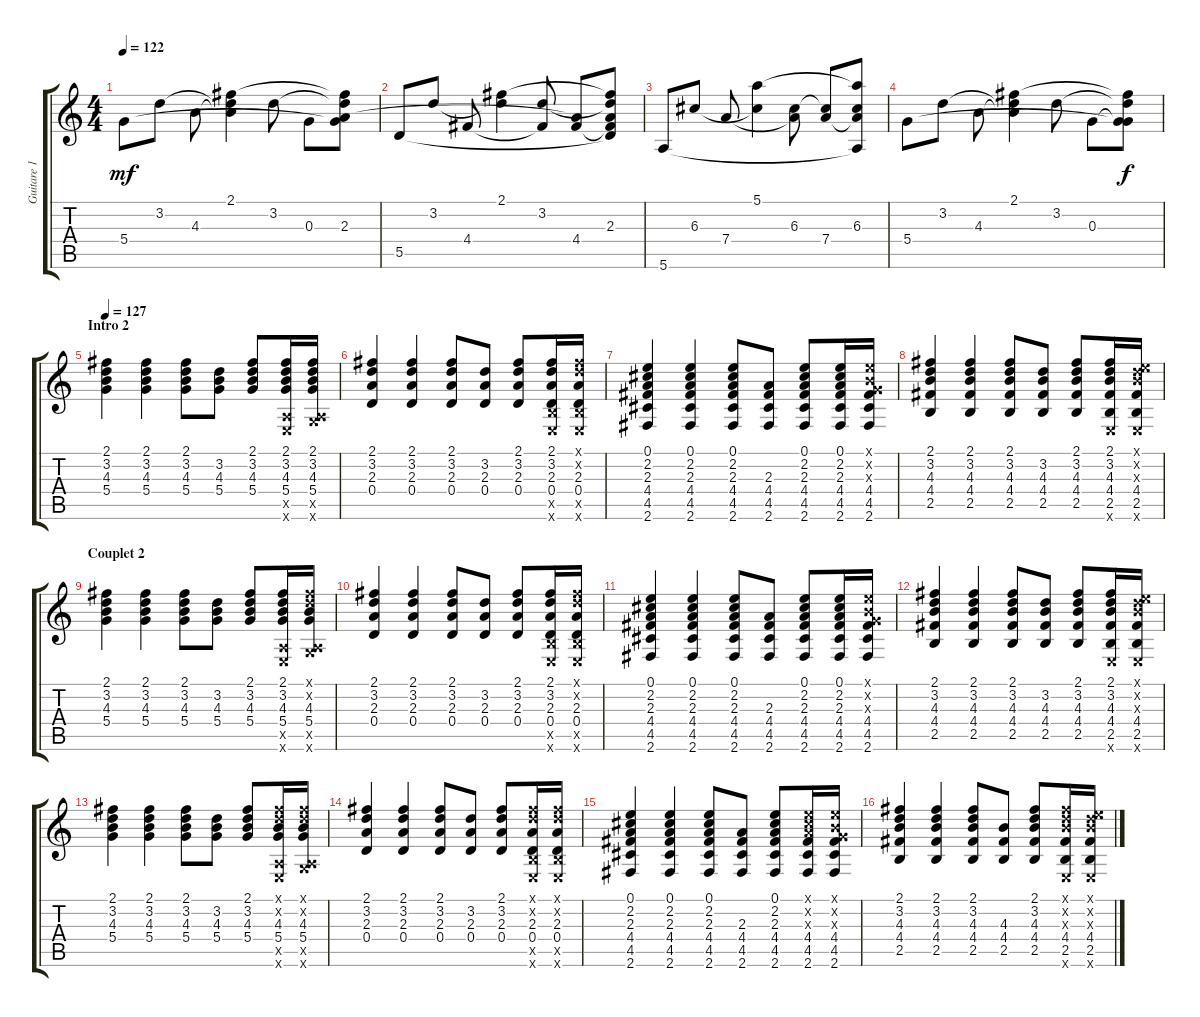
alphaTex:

\track ("Guitare 1" "Guitare 1") {instrument acousticguitarsteel}
\staff {score tabs}
\tuning (E4 B3 G3 D3 A2 E2) {hide}
\ts (4 4)
\tempo 122
\clef g2
\ks c
5.4.8{dy mf} 3.2.8 4.3.8 (2.1 3.2{t} 4.3{t}).4 3.2.8 0.3.8 (2.1{t} 3.2{t} 2.3 5.4{t}).8 |
5.5.8 3.2.8 4.4.8 (2.1 3.2{t}).4 (3.2 4.4{t}).8 (2.3{t} 4.4).8 (2.1{t} 3.2{t} 2.3 4.4{t} 5.5{t}).8 |
5.6.8 6.3.8 7.4.8 (5.1 6.3{t}).4 (6.3 7.4{t}).8 (6.3{t} 7.4).8 (5.1{t} 6.3 7.4{t} 5.6{t}).8 |
5.4.8 3.2.8 4.3.8 (2.1 3.2{t} 4.3{t}).4 3.2.8 0.3.8 (2.1{t} 3.2{t} 0.3{t} 5.4{t}).8{dy f} |
\section ("" "Intro 2")
\tempo 127
(2.1 3.2 4.3 5.4).4{instrument distortionguitar} (2.1 3.2 4.3 5.4).4 (2.1 3.2 4.3 5.4).8 (3.2 4.3 5.4).8 (2.1 3.2 4.3 5.4).8 (2.1 3.2 4.3 5.4 0.5{x} 0.6{x}).16 (2.1 3.2 4.3 5.4 0.5{x} 3.6{x}).16 |
(2.1 3.2 2.3 0.4).4 (2.1 3.2 2.3 0.4).4 (2.1 3.2 2.3 0.4).8 (3.2 2.3 0.4).8 (2.1 3.2 2.3 0.4).8 (2.1 3.2 2.3 0.4 2.5{x} 0.6{x}).16 (2.1{x} 3.2{x} 2.3 0.4 2.5{x} 0.6{x}).16 |
(0.1 2.2 2.3 4.4 4.5 2.6).4 (0.1 2.2 2.3 4.4 4.5 2.6).4 (0.1 2.2 2.3 4.4 4.5 2.6).8 (2.3 4.4 4.5 2.6).8 (0.1 2.2 2.3 4.4 4.5 2.6).8 (0.1 2.2 2.3 4.4 4.5 2.6).16 (0.1{x} 0.2{x} 0.3{x} 4.4 4.5 2.6).16 |
(2.1 3.2 4.3 4.4 2.5).4 (2.1 3.2 4.3 4.4 2.5).4 (2.1 3.2 4.3 4.4 2.5).8 (3.2 4.3 4.4 2.5).8 (2.1 3.2 4.3 4.4 2.5).8 (2.1 3.2 4.3 4.4 2.5 0.6{x}).16 (0.1{x} 3.2{x} 4.3{x} 4.4 2.5 0.6{x}).16 |
\section ("" "Couplet 2")
(2.1 3.2 4.3 5.4).4 (2.1 3.2 4.3 5.4).4 (2.1 3.2 4.3 5.4).8 (3.2 4.3 5.4).8 (2.1 3.2 4.3 5.4).8 (2.1 3.2 4.3 5.4 0.5{x} 0.6{x}).16 (2.1{x} 3.2{x} 4.3 5.4 0.5{x} 3.6{x}).16 |
(2.1 3.2 2.3 0.4).4 (2.1 3.2 2.3 0.4).4 (2.1 3.2 2.3 0.4).8 (3.2 2.3 0.4).8 (2.1 3.2 2.3 0.4).8 (2.1 3.2 2.3 0.4 2.5{x} 0.6{x}).16 (2.1{x} 3.2{x} 2.3 0.4 2.5{x} 0.6{x}).16 |
(0.1 2.2 2.3 4.4 4.5 2.6).4 (0.1 2.2 2.3 4.4 4.5 2.6).4 (0.1 2.2 2.3 4.4 4.5 2.6).8 (2.3 4.4 4.5 2.6).8 (0.1 2.2 2.3 4.4 4.5 2.6).8 (0.1 2.2 2.3 4.4 4.5 2.6).16 (0.1{x} 0.2{x} 0.3{x} 4.4 4.5 2.6).16 |
(2.1 3.2 4.3 4.4 2.5).4 (2.1 3.2 4.3 4.4 2.5).4 (2.1 3.2 4.3 4.4 2.5).8 (3.2 4.3 4.4 2.5).8 (2.1 3.2 4.3 4.4 2.5).8 (2.1 3.2 4.3 4.4 2.5 0.6{x}).16 (0.1{x} 3.2{x} 4.3{x} 4.4 2.5 0.6{x}).16 |
(2.1 3.2 4.3 5.4).4 (2.1 3.2 4.3 5.4).4 (2.1 3.2 4.3 5.4).8 (3.2 4.3 5.4).8 (2.1 3.2 4.3 5.4).8 (2.1{x} 3.2{x} 4.3 5.4 0.5{x} 0.6{x}).16 (2.1{x} 3.2{x} 4.3 5.4 0.5{x} 3.6{x}).16 |
(2.1 3.2 2.3 0.4).4 (2.1 3.2 2.3 0.4).4 (2.1 3.2 2.3 0.4).8 (3.2 2.3 0.4).8 (2.1 3.2 2.3 0.4).8 (2.1{x} 3.2{x} 2.3 0.4 2.5{x} 0.6{x}).16 (2.1{x} 3.2{x} 2.3 0.4 2.5{x} 0.6{x}).16 |
(0.1 2.2 2.3 4.4 4.5 2.6).4 (0.1 2.2 2.3 4.4 4.5 2.6).4 (0.1 2.2 2.3 4.4 4.5 2.6).8 (2.3 4.4 4.5 2.6).8 (0.1 2.2 2.3 4.4 4.5 2.6).8 (0.1{x} 2.2{x} 2.3{x} 4.4 4.5 2.6).16 (0.1{x} 0.2{x} 0.3{x} 4.4 4.5 2.6).16 |
(2.1 3.2 4.3 4.4 2.5).4 (2.1 3.2 4.3 4.4 2.5).4 (2.1 3.2 4.3 4.4 2.5).8 (4.3 4.4 2.5).8 (2.1 3.2 4.3 4.4 2.5).8 (2.1{x} 3.2{x} 4.3{x} 4.4 2.5 0.6{x}).16 (0.1{x} 3.2{x} 4.3{x} 4.4 2.5 0.6{x}).16
